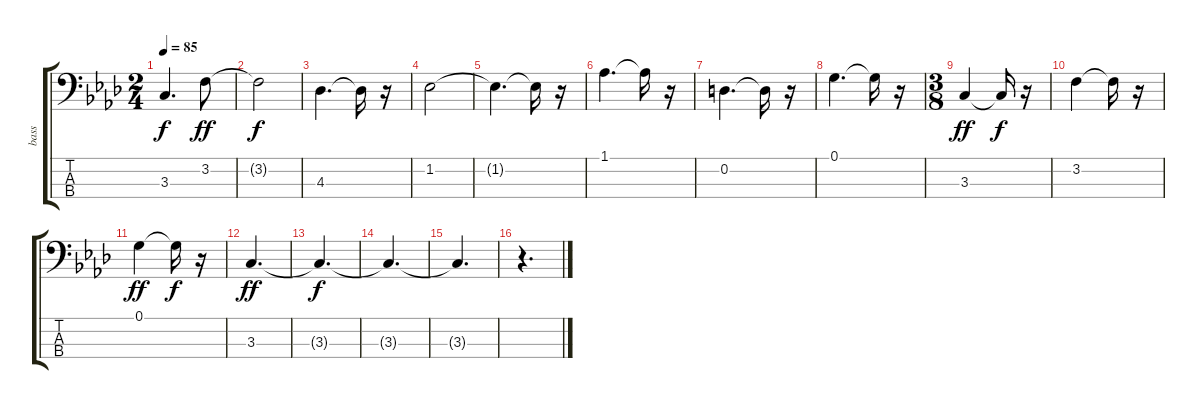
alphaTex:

\track ("bass" "bass") {instrument acousticbass}
\staff {score tabs}
\tuning (G2 D2 A1 E1) {hide}
\ts (2 4)
\tempo 85
\clef f4
\ks fminor
3.3.4{d dy f} 3.2.8{dy ff} |
3.2{t}.2{dy f} |
4.3.4{d} 4.3{t}.16 r.16 |
1.2.2 |
1.2{t}.4{d} 1.2{t}.16 r.16 |
1.1.4{d} 1.1{t}.16 r.16 |
0.2.4{d} 0.2{t}.16 r.16 |
0.1.4{d} 0.1{t}.16 r.16 |
\ts (3 8)
3.3.4{dy ff} 3.3{t}.16{dy f} r.16 |
3.2.4 3.2{t}.16 r.16 |
0.1.4{dy ff} 0.1{t}.16{dy f} r.16 |
3.3.4{d dy ff} |
3.3{t}.4{d dy f} |
3.3{t}.4{d} |
3.3{t}.4{d} |
r.4{d}
